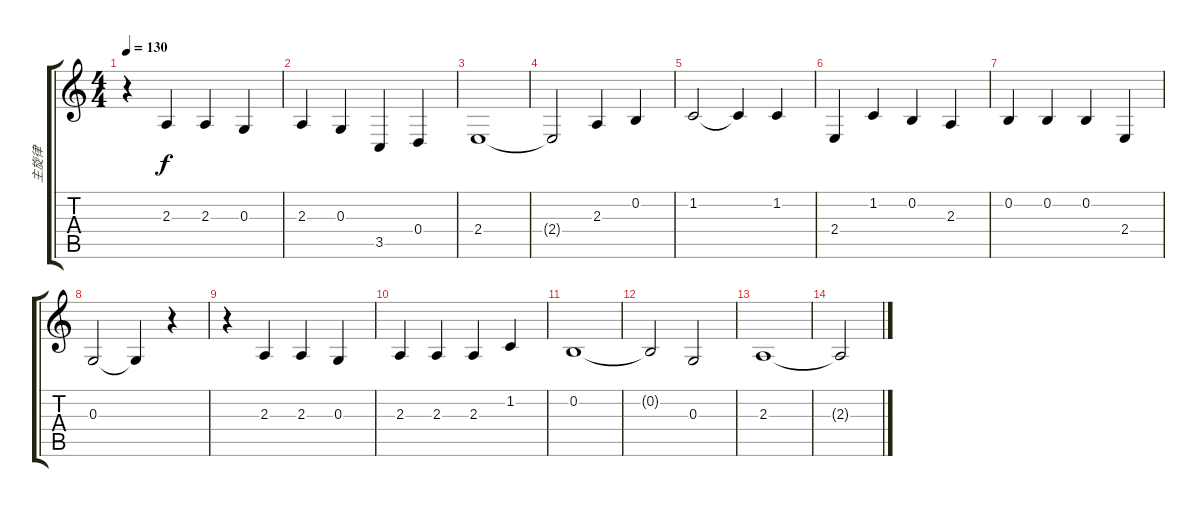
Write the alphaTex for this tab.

\track ("主旋律" "主旋律") {instrument violin}
\staff {score tabs}
\tuning (E4 B3 G3 D3 A2 E2) {hide}
\ts (4 4)
\tempo 130
\clef g2
\ks c
r.4{dy f} 2.3.4 2.3.4 0.3.4 |
2.3.4 0.3.4 3.5.4 0.4.4 |
2.4.1 |
2.4{t}.2 2.3.4 0.2.4 |
1.2.2 1.2{t}.4 1.2.4 |
2.4.4 1.2.4 0.2.4 2.3.4 |
0.2.4 0.2.4 0.2.4 2.4.4 |
0.3.2 0.3{t}.4 r.4 |
r.4 2.3.4 2.3.4 0.3.4 |
2.3.4 2.3.4 2.3.4 1.2.4 |
0.2.1 |
0.2{t}.2 0.3.2 |
2.3.1 |
2.3{t}.2
